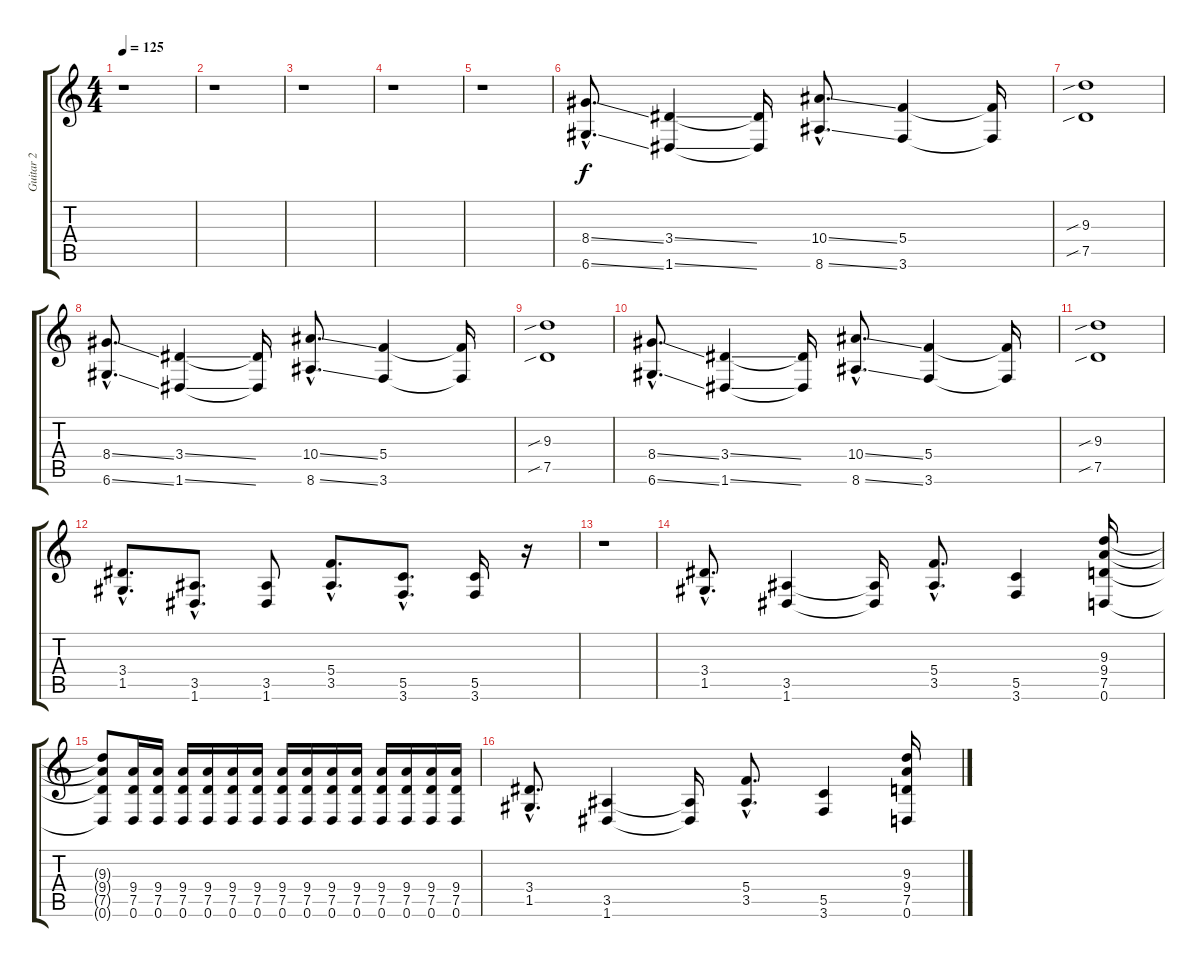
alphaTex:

\track ("Guitar 2" "Guitar 2") {instrument distortionguitar}
\staff {score tabs}
\tuning (D4 A3 F3 C3 G2 D2) {hide}
\ts (4 4)
\tempo 125
\clef g2
\ks c
r.1{dy f} |
r.1 |
r.1 |
r.1 |
r.1 |
(8.4{ss hac} 6.6{ss hac}).8{d} (3.4{ss} 1.6{ss}).4 (3.4{t} 1.6{t}).16 (10.4{ss hac} 8.6{ss hac}).8{d} (5.4 3.6).4 (5.4{t} 3.6{t}).16 |
(9.3{sib} 7.5{sib}).1 |
(8.4{ss hac} 6.6{ss hac}).8{d} (3.4{ss} 1.6{ss}).4 (3.4{t} 1.6{t}).16 (10.4{ss hac} 8.6{ss hac}).8{d} (5.4 3.6).4 (5.4{t} 3.6{t}).16 |
(9.3{sib} 7.5{sib}).1 |
(8.4{ss hac} 6.6{ss hac}).8{d} (3.4{ss} 1.6{ss}).4 (3.4{t} 1.6{t}).16 (10.4{ss hac} 8.6{ss hac}).8{d} (5.4 3.6).4 (5.4{t} 3.6{t}).16 |
(9.3{sib} 7.5{sib}).1 |
(3.4{hac} 1.5{hac}).8{d} (3.5{hac} 1.6{hac}).8{d} (3.5 1.6).8 (5.4{hac} 3.5{hac}).8{d} (5.5{hac} 3.6{hac}).8{d} (5.5 3.6).16 r.16 |
r.1 |
(3.4{hac} 1.5{hac}).8{d} (3.5 1.6).4 (3.5{t} 1.6{t}).16 (5.4{hac} 3.5{hac}).8{d} (5.5 3.6).4 (9.3 9.4 7.5 0.6).16 |
(9.3{t} 9.4{t} 7.5{t} 0.6{t}).8 (9.4 7.5 0.6).16 (9.4 7.5 0.6).16 (9.4 7.5 0.6).16 (9.4 7.5 0.6).16 (9.4 7.5 0.6).16 (9.4 7.5 0.6).16 (9.4 7.5 0.6).16 (9.4 7.5 0.6).16 (9.4 7.5 0.6).16 (9.4 7.5 0.6).16 (9.4 7.5 0.6).16 (9.4 7.5 0.6).16 (9.4 7.5 0.6).16 (9.4 7.5 0.6).16 |
(3.4{hac} 1.5{hac}).8{d} (3.5 1.6).4 (3.5{t} 1.6{t}).16 (5.4{hac} 3.5{hac}).8{d} (5.5 3.6).4 (9.3 9.4 7.5 0.6).16
